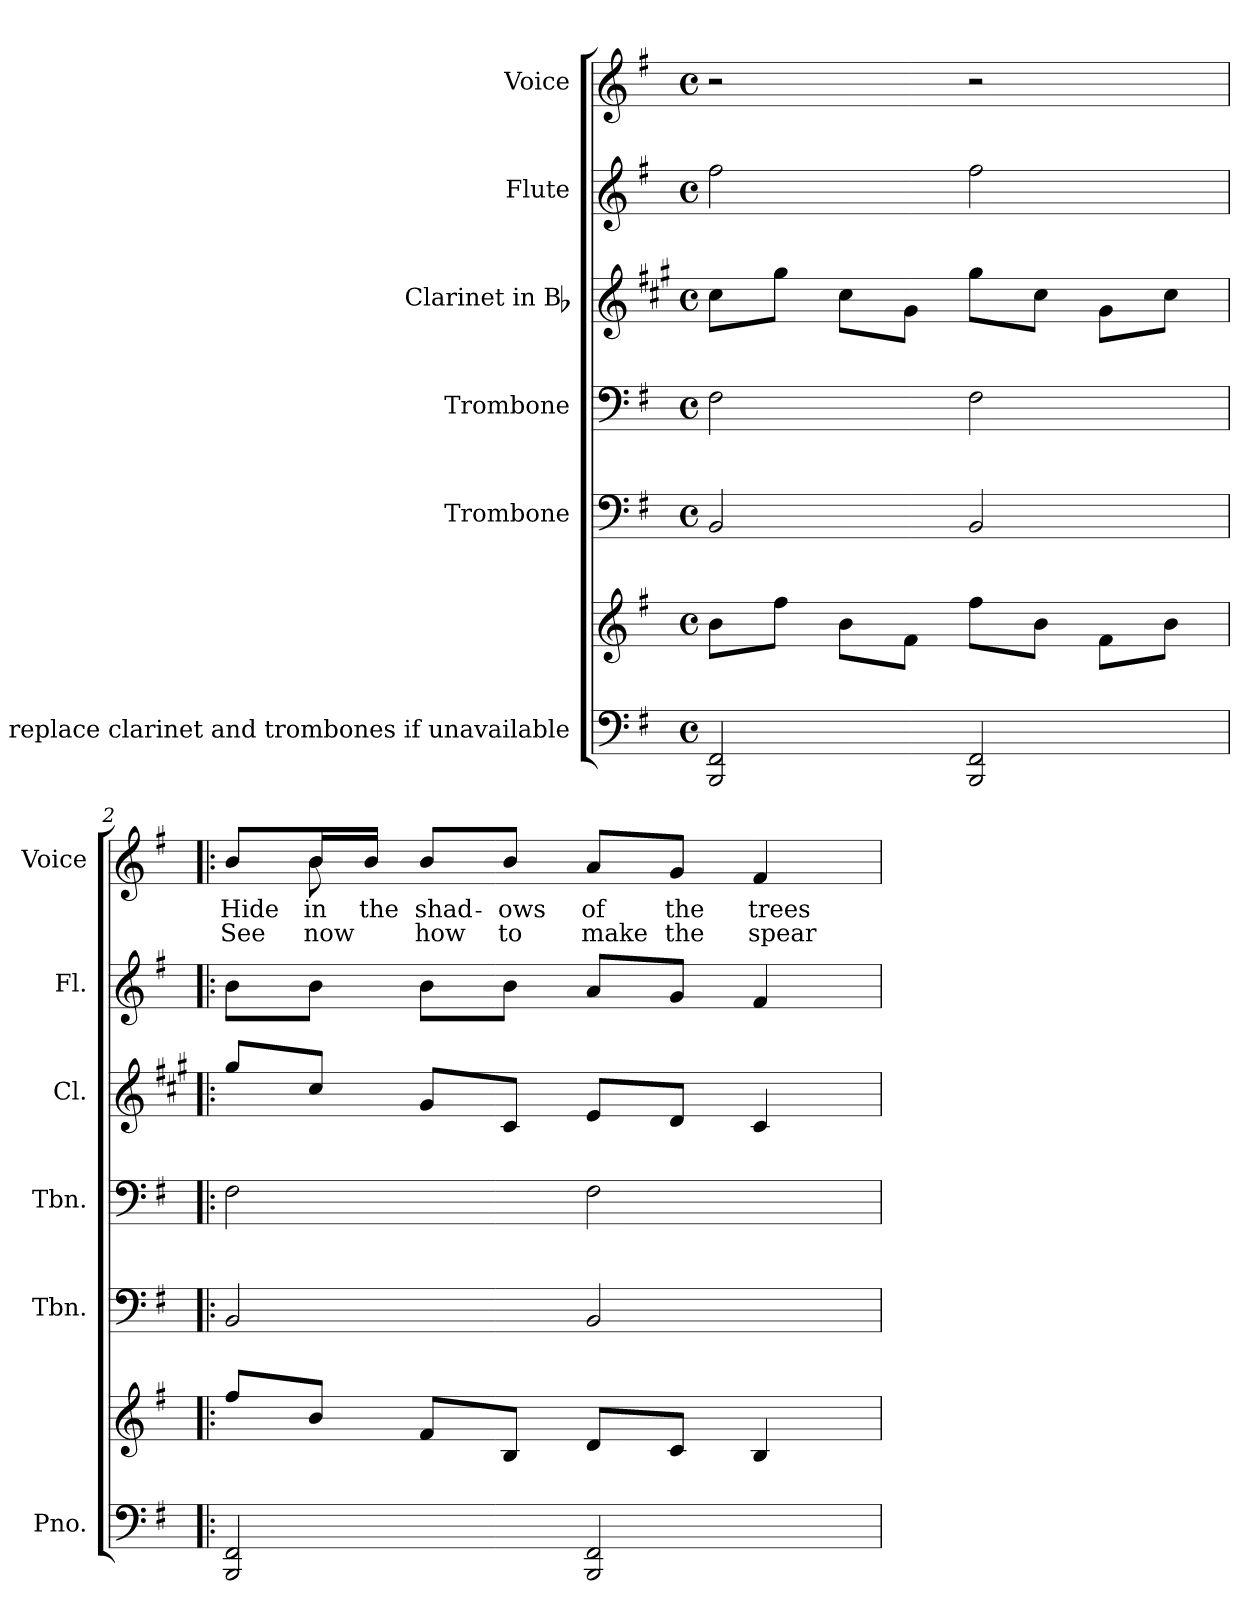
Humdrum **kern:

**kern	**kern	**kern	**kern	**kern	**kern	**kern	**text	**text
*part6	*part6	*part5	*part4	*part3	*part2	*part1	*part1	*part1
*staff7	*staff6	*staff5	*staff4	*staff3	*staff2	*staff1	*staff1	*staff1
*I"Piano To replace clarinet  and trombones if unavailable	*	*I"Trombone	*I"Trombone	*I"Clarinet in Bb	*I"Flute	*I"Voice	*	*
*I'Pno.	*	*I'Tbn.	*I'Tbn.	*I'Cl.	*I'Fl.	*I'Voice	*	*
!!LO:PB:g=z
*clefF4	*clefG2	*clefF4	*clefF4	*clefG2	*clefG2	*clefG2	*	*
*	*	*	*	*ITrd1c2	*	*	*	*
*k[f#]	*k[f#]	*k[f#]	*k[f#]	*k[f#]	*k[f#]	*k[f#]	*	*
*G:	*G:	*G:	*G:	*G:	*G:	*G:	*	*
*M4/4	*M4/4	*M4/4	*M4/4	*M4/4	*M4/4	*M4/4	*	*
*met(c)	*met(c)	*met(c)	*met(c)	*met(c)	*met(c)	*met(c)	*	*
*MM92	*MM92	*MM92	*MM92	*MM92	*MM92	*MM92	*	*
=1	=1	=1	=1	=1	=1	=1	=1	=1
2BBBi/ 2FF#i	8bi\L	2BBi/	2F#i\	8bi\L	2ff#i\	2r	.	.
.	8ff#i\J	.	.	8ff#i\J	.	.	.	.
.	8bi\L	.	.	8bi\L	.	.	.	.
.	8f#i\J	.	.	8f#i\J	.	.	.	.
2BBBi/ 2FF#i	8ff#i\L	2BBi/	2F#i\	8ff#i\L	2ff#i\	2r	.	.
.	8bi\J	.	.	8bi\J	.	.	.	.
.	8f#i\L	.	.	8f#i\L	.	.	.	.
.	8bi\J	.	.	8bi\J	.	.	.	.
=2!|:	=2!|:	=2!|:	=2!|:	=2!|:	=2!|:	=2!|:	=2!|:	=2!|:
!	!	!	!	!	!	!LO:TX:a:t=Appendix 1	!	!
!	!	!	!	!	!	!	!LO:LY:b:color=#000000	!LO:LY:b:color=#000000
*	*	*	*	*	*	*^	*	*
2BBBi/ 2FF#i	8ff#i/L	2BBi/	2F#i\	8ff#i/L	8bi\L	8bi/L	8ryy	Hide	See
!	!	!	!	!	!	!	!	!LO:LY:b:color=#000000	!LO:LY:b:color=#000000
.	8bi/J	.	.	8bi/J	8bi\J	16bi/L	8bi\	in	now
!	!	!	!	!	!	!	!	!LO:LY:b:color=#000000	!
.	.	.	.	.	.	16bi/JJ	.	the	.
!	!	!	!	!	!	!	!	!LO:LY:b:color=#000000	!LO:LY:b:color=#000000
.	8f#i/L	.	.	8f#i/L	8bi\L	8bi/L	2.ryy	shad-	how
!	!	!	!	!	!	!	!	!LO:LY:b:color=#000000	!LO:LY:b:color=#000000
.	8Bi/J	.	.	8Bi/J	8bi\J	8bi/J	.	-ows	to
!	!	!	!	!	!	!	!	!LO:LY:b:color=#000000	!LO:LY:b:color=#000000
2BBBi/ 2FF#i	8di/L	2BBi/	2F#i\	8di/L	8ai/L	8ai/L	.	of	make
!	!	!	!	!	!	!	!	!LO:LY:b:color=#000000	!LO:LY:b:color=#000000
.	8ci/J	.	.	8ci/J	8gi/J	8gi/J	.	the	the
!	!	!	!	!	!	!	!	!LO:LY:b:color=#000000	!LO:LY:b:color=#000000
.	4Bi/	.	.	4Bi/	4f#i/	4f#i/	.	trees	spear
*	*	*	*	*	*	*v	*v	*	*
=	=	=	=	=	=	=	=	=
*-	*-	*-	*-	*-	*-	*-	*-	*-
